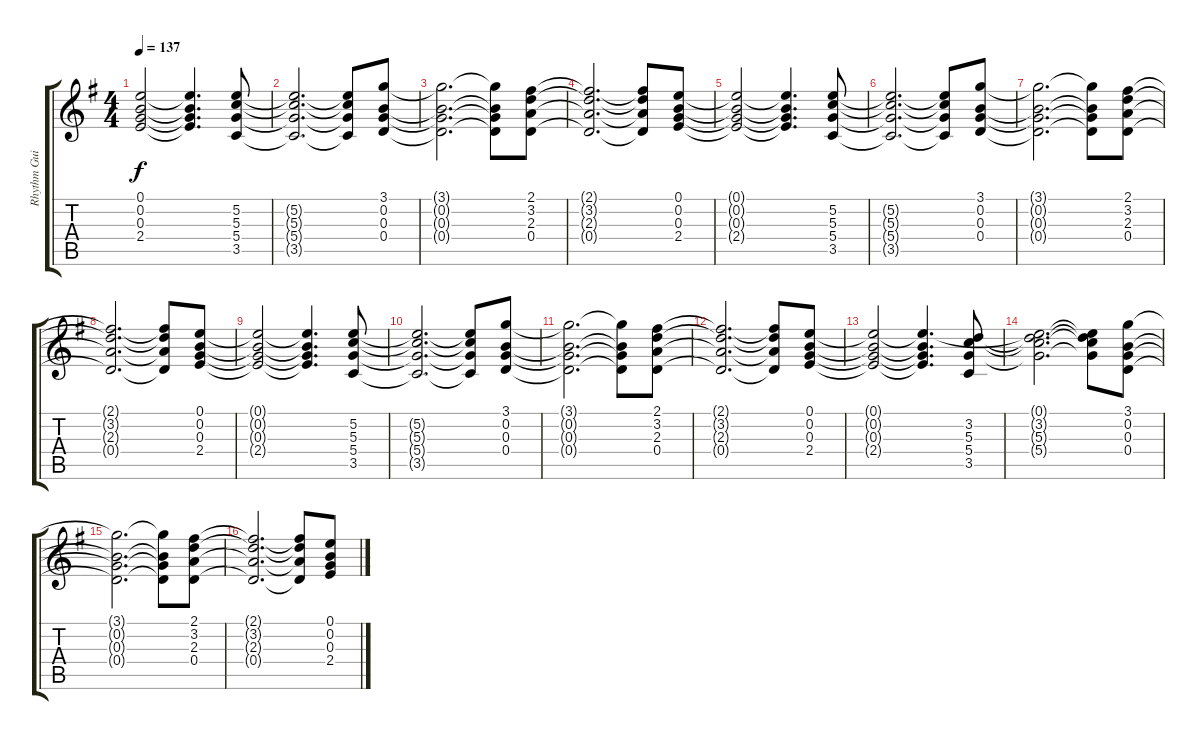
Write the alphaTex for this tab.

\track ("Rhythm Guitar" "Rhythm Gui") {instrument distortionguitar}
\staff {score tabs}
\tuning (E4 B3 G3 D3 A2 E2) {hide}
\ts (4 4)
\tempo 137
\clef g2
\ks g
(0.1{t} 0.2{t} 0.3{t} 2.4{t}).2{dy f} (0.1{t} 0.2{t} 0.3{t} 2.4{t}).4{d} (5.2 5.3 5.4 3.5).8 |
(5.2{t} 5.3{t} 5.4{t} 3.5{t}).2{d} (5.2{t} 5.3{t} 5.4{t} 3.5{t}).8 (3.1 0.2 0.3 0.4).8 |
(3.1{t} 0.2{t} 0.3{t} 0.4{t}).2{d} (3.1{t} 0.2{t} 0.3{t} 0.4{t}).8 (2.1 3.2 2.3 0.4).8 |
(2.1{t} 3.2{t} 2.3{t} 0.4{t}).2{d} (2.1{t} 3.2{t} 2.3{t} 0.4{t}).8 (0.1 0.2 0.3 2.4).8 |
(0.1{t} 0.2{t} 0.3{t} 2.4{t}).2 (0.1{t} 0.2{t} 0.3{t} 2.4{t}).4{d} (5.2 5.3 5.4 3.5).8 |
(5.2{t} 5.3{t} 5.4{t} 3.5{t}).2{d} (5.2{t} 5.3{t} 5.4{t} 3.5{t}).8 (3.1 0.2 0.3 0.4).8 |
(3.1{t} 0.2{t} 0.3{t} 0.4{t}).2{d} (3.1{t} 0.2{t} 0.3{t} 0.4{t}).8 (2.1 3.2 2.3 0.4).8 |
(2.1{t} 3.2{t} 2.3{t} 0.4{t}).2{d} (2.1{t} 3.2{t} 2.3{t} 0.4{t}).8 (0.1 0.2 0.3 2.4).8 |
(0.1{t} 0.2{t} 0.3{t} 2.4{t}).2 (0.1{t} 0.2{t} 0.3{t} 2.4{t}).4{d} (5.2 5.3 5.4 3.5).8 |
(5.2{t} 5.3{t} 5.4{t} 3.5{t}).2{d} (5.2{t} 5.3{t} 5.4{t} 3.5{t}).8 (3.1 0.2 0.3 0.4).8 |
(3.1{t} 0.2{t} 0.3{t} 0.4{t}).2{d} (3.1{t} 0.2{t} 0.3{t} 0.4{t}).8 (2.1 3.2 2.3 0.4).8 |
(2.1{t} 3.2{t} 2.3{t} 0.4{t}).2{d} (2.1{t} 3.2{t} 2.3{t} 0.4{t}).8 (0.1 0.2 0.3 2.4).8 |
(0.1{t} 0.2{t} 0.3{t} 2.4{t}).2 (0.1{t} 0.2{t} 0.3{t} 2.4{t}).4{d} (3.2 5.3 5.4 3.5).8 |
(0.1{t} 3.2{t} 5.3{t} 5.4{t}).2{d} (0.1{t} 3.2{t} 5.3{t} 5.4{t}).8 (3.1 0.2 0.3 0.4).8 |
(3.1{t} 0.2{t} 0.3{t} 0.4{t}).2{d volume 8} (3.1{t} 0.2{t} 0.3{t} 0.4{t}).8 (2.1 3.2 2.3 0.4).8 |
(2.1{t} 3.2{t} 2.3{t} 0.4{t}).2{d volume 5} (2.1{t} 3.2{t} 2.3{t} 0.4{t}).8 (0.1 0.2 0.3 2.4).8
